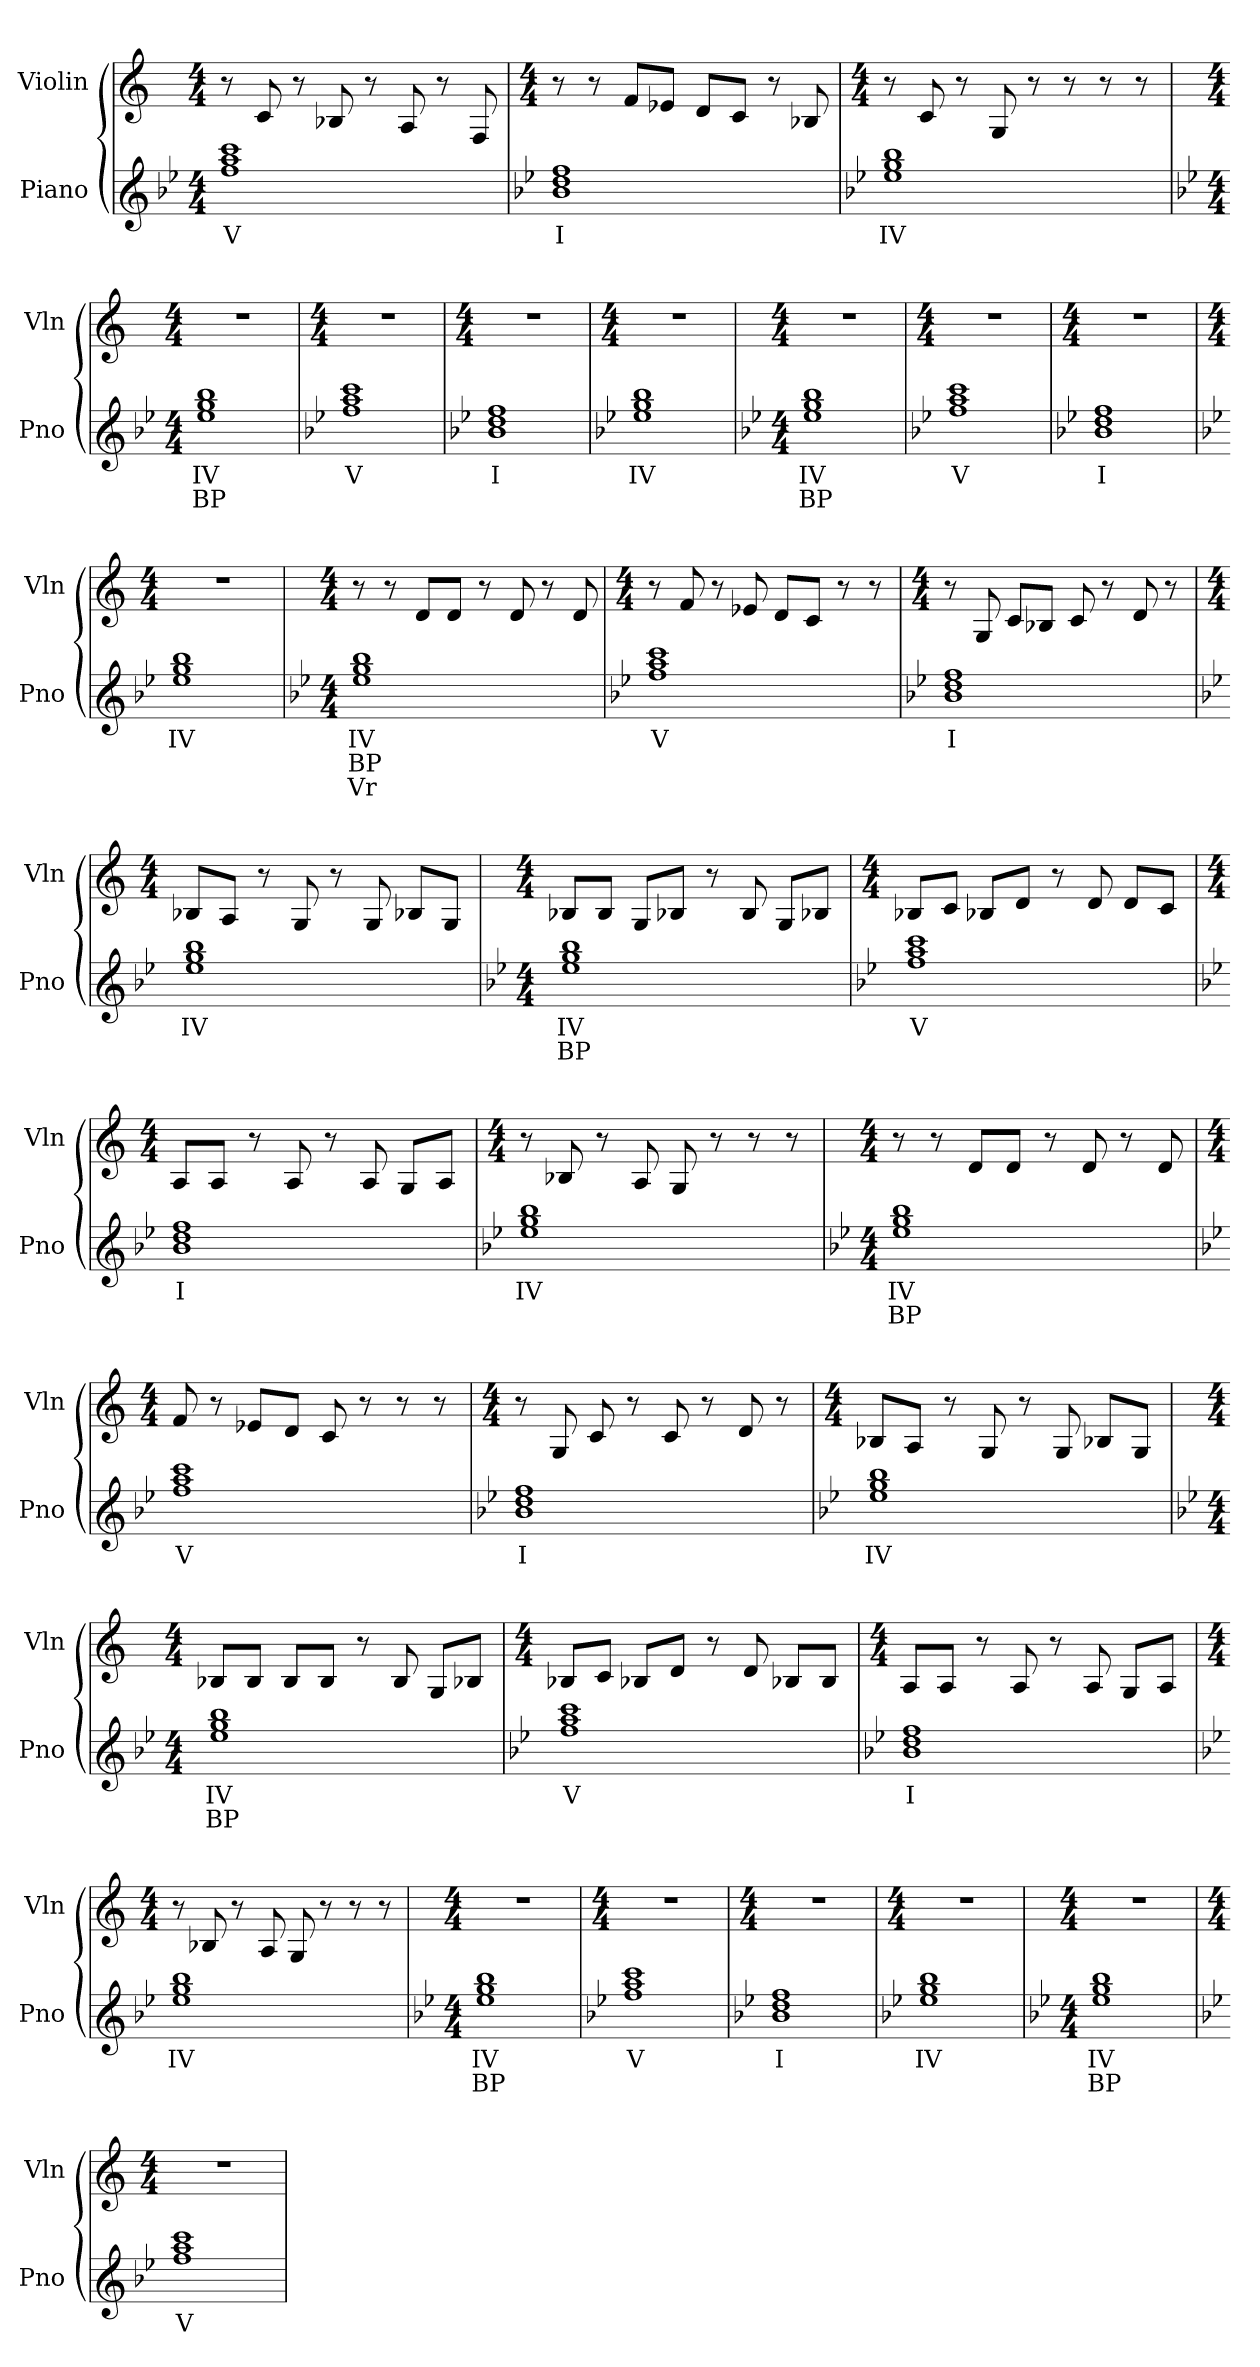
**kern	**text	**text	**text	**kern
*part2	*part2	*part2	*part2	*part1
*staff2	*staff2	*staff2	*staff2	*staff1
*I"Piano	*	*	*	*I"Violin
*I'Pno	*	*	*	*I'Vln
*k[b-e-]	*	*	*	*
*B-:	*	*	*	*
*M4/4	*	*	*	*M4/4
=	=	=	=	=
1ff 1aa 1ccc	V	.	.	8r
.	.	.	.	8c
.	.	.	.	8r
.	.	.	.	8B-X
.	.	.	.	8r
.	.	.	.	8A
.	.	.	.	8r
.	.	.	.	8F
=	=	=	=	=
*k[b-e-]	*	*	*	*
*B-:	*	*	*	*
*	*	*	*	*M4/4
1b- 1dd 1ff	I	.	.	8r
.	.	.	.	8r
.	.	.	.	8fL
.	.	.	.	8e-XJ
.	.	.	.	8dL
.	.	.	.	8cJ
.	.	.	.	8r
.	.	.	.	8B-X
=	=	=	=	=
*k[b-e-]	*	*	*	*
*B-:	*	*	*	*
*	*	*	*	*M4/4
1ee- 1gg 1bb-	IV	.	.	8r
.	.	.	.	8c
.	.	.	.	8r
.	.	.	.	8G
.	.	.	.	8r
.	.	.	.	8r
.	.	.	.	8r
.	.	.	.	8r
=	=	=	=	=
*k[b-e-]	*	*	*	*
*B-:	*	*	*	*
*M4/4	*	*	*	*M4/4
1ee- 1gg 1bb-	IV	BP	.	1r
=	=	=	=	=
*k[b-e-]	*	*	*	*
*B-:	*	*	*	*
*	*	*	*	*M4/4
1ff 1aa 1ccc	V	.	.	1r
=	=	=	=	=
*k[b-e-]	*	*	*	*
*B-:	*	*	*	*
*	*	*	*	*M4/4
1b- 1dd 1ff	I	.	.	1r
=	=	=	=	=
*k[b-e-]	*	*	*	*
*B-:	*	*	*	*
*	*	*	*	*M4/4
1ee- 1gg 1bb-	IV	.	.	1r
=	=	=	=	=
*k[b-e-]	*	*	*	*
*B-:	*	*	*	*
*M4/4	*	*	*	*M4/4
1ee- 1gg 1bb-	IV	BP	.	1r
=	=	=	=	=
*k[b-e-]	*	*	*	*
*B-:	*	*	*	*
*	*	*	*	*M4/4
1ff 1aa 1ccc	V	.	.	1r
=	=	=	=	=
*k[b-e-]	*	*	*	*
*B-:	*	*	*	*
*	*	*	*	*M4/4
1b- 1dd 1ff	I	.	.	1r
=	=	=	=	=
*k[b-e-]	*	*	*	*
*B-:	*	*	*	*
*	*	*	*	*M4/4
1ee- 1gg 1bb-	IV	.	.	1r
=	=	=	=	=
*k[b-e-]	*	*	*	*
*B-:	*	*	*	*
*M4/4	*	*	*	*M4/4
1ee- 1gg 1bb-	IV	BP	Vr	8r
.	.	.	.	8r
.	.	.	.	8dL
.	.	.	.	8dJ
.	.	.	.	8r
.	.	.	.	8d
.	.	.	.	8r
.	.	.	.	8d
=	=	=	=	=
*k[b-e-]	*	*	*	*
*B-:	*	*	*	*
*	*	*	*	*M4/4
1ff 1aa 1ccc	V	.	.	8r
.	.	.	.	8f
.	.	.	.	8r
.	.	.	.	8e-X
.	.	.	.	8dL
.	.	.	.	8cJ
.	.	.	.	8r
.	.	.	.	8r
=	=	=	=	=
*k[b-e-]	*	*	*	*
*B-:	*	*	*	*
*	*	*	*	*M4/4
1b- 1dd 1ff	I	.	.	8r
.	.	.	.	8G
.	.	.	.	8cL
.	.	.	.	8B-XJ
.	.	.	.	8c
.	.	.	.	8r
.	.	.	.	8d
.	.	.	.	8r
=	=	=	=	=
*k[b-e-]	*	*	*	*
*B-:	*	*	*	*
*	*	*	*	*M4/4
1ee- 1gg 1bb-	IV	.	.	8B-XL
.	.	.	.	8AJ
.	.	.	.	8r
.	.	.	.	8G
.	.	.	.	8r
.	.	.	.	8G
.	.	.	.	8B-XL
.	.	.	.	8GJ
=	=	=	=	=
*k[b-e-]	*	*	*	*
*B-:	*	*	*	*
*M4/4	*	*	*	*M4/4
1ee- 1gg 1bb-	IV	BP	.	8B-XL
.	.	.	.	8B-J
.	.	.	.	8GL
.	.	.	.	8B-XJ
.	.	.	.	8r
.	.	.	.	8B-
.	.	.	.	8GL
.	.	.	.	8B-XJ
=	=	=	=	=
*k[b-e-]	*	*	*	*
*B-:	*	*	*	*
*	*	*	*	*M4/4
1ff 1aa 1ccc	V	.	.	8B-XL
.	.	.	.	8cJ
.	.	.	.	8B-XL
.	.	.	.	8dJ
.	.	.	.	8r
.	.	.	.	8d
.	.	.	.	8dL
.	.	.	.	8cJ
=	=	=	=	=
*k[b-e-]	*	*	*	*
*B-:	*	*	*	*
*	*	*	*	*M4/4
1b- 1dd 1ff	I	.	.	8AL
.	.	.	.	8AJ
.	.	.	.	8r
.	.	.	.	8A
.	.	.	.	8r
.	.	.	.	8A
.	.	.	.	8GL
.	.	.	.	8AJ
=	=	=	=	=
*k[b-e-]	*	*	*	*
*B-:	*	*	*	*
*	*	*	*	*M4/4
1ee- 1gg 1bb-	IV	.	.	8r
.	.	.	.	8B-X
.	.	.	.	8r
.	.	.	.	8A
.	.	.	.	8G
.	.	.	.	8r
.	.	.	.	8r
.	.	.	.	8r
=	=	=	=	=
*k[b-e-]	*	*	*	*
*B-:	*	*	*	*
*M4/4	*	*	*	*M4/4
1ee- 1gg 1bb-	IV	BP	.	8r
.	.	.	.	8r
.	.	.	.	8dL
.	.	.	.	8dJ
.	.	.	.	8r
.	.	.	.	8d
.	.	.	.	8r
.	.	.	.	8d
=	=	=	=	=
*k[b-e-]	*	*	*	*
*B-:	*	*	*	*
*	*	*	*	*M4/4
1ff 1aa 1ccc	V	.	.	8f
.	.	.	.	8r
.	.	.	.	8e-XL
.	.	.	.	8dJ
.	.	.	.	8c
.	.	.	.	8r
.	.	.	.	8r
.	.	.	.	8r
=	=	=	=	=
*k[b-e-]	*	*	*	*
*B-:	*	*	*	*
*	*	*	*	*M4/4
1b- 1dd 1ff	I	.	.	8r
.	.	.	.	8G
.	.	.	.	8c
.	.	.	.	8r
.	.	.	.	8c
.	.	.	.	8r
.	.	.	.	8d
.	.	.	.	8r
=	=	=	=	=
*k[b-e-]	*	*	*	*
*B-:	*	*	*	*
*	*	*	*	*M4/4
1ee- 1gg 1bb-	IV	.	.	8B-XL
.	.	.	.	8AJ
.	.	.	.	8r
.	.	.	.	8G
.	.	.	.	8r
.	.	.	.	8G
.	.	.	.	8B-XL
.	.	.	.	8GJ
=	=	=	=	=
*k[b-e-]	*	*	*	*
*B-:	*	*	*	*
*M4/4	*	*	*	*M4/4
1ee- 1gg 1bb-	IV	BP	.	8B-XL
.	.	.	.	8B-J
.	.	.	.	8B-L
.	.	.	.	8B-J
.	.	.	.	8r
.	.	.	.	8B-
.	.	.	.	8GL
.	.	.	.	8B-XJ
=	=	=	=	=
*k[b-e-]	*	*	*	*
*B-:	*	*	*	*
*	*	*	*	*M4/4
1ff 1aa 1ccc	V	.	.	8B-XL
.	.	.	.	8cJ
.	.	.	.	8B-XL
.	.	.	.	8dJ
.	.	.	.	8r
.	.	.	.	8d
.	.	.	.	8B-XL
.	.	.	.	8B-J
=	=	=	=	=
*k[b-e-]	*	*	*	*
*B-:	*	*	*	*
*	*	*	*	*M4/4
1b- 1dd 1ff	I	.	.	8AL
.	.	.	.	8AJ
.	.	.	.	8r
.	.	.	.	8A
.	.	.	.	8r
.	.	.	.	8A
.	.	.	.	8GL
.	.	.	.	8AJ
=	=	=	=	=
*k[b-e-]	*	*	*	*
*B-:	*	*	*	*
*	*	*	*	*M4/4
1ee- 1gg 1bb-	IV	.	.	8r
.	.	.	.	8B-X
.	.	.	.	8r
.	.	.	.	8A
.	.	.	.	8G
.	.	.	.	8r
.	.	.	.	8r
.	.	.	.	8r
=	=	=	=	=
*k[b-e-]	*	*	*	*
*B-:	*	*	*	*
*M4/4	*	*	*	*M4/4
1ee- 1gg 1bb-	IV	BP	.	1r
=	=	=	=	=
*k[b-e-]	*	*	*	*
*B-:	*	*	*	*
*	*	*	*	*M4/4
1ff 1aa 1ccc	V	.	.	1r
=	=	=	=	=
*k[b-e-]	*	*	*	*
*B-:	*	*	*	*
*	*	*	*	*M4/4
1b- 1dd 1ff	I	.	.	1r
=	=	=	=	=
*k[b-e-]	*	*	*	*
*B-:	*	*	*	*
*	*	*	*	*M4/4
1ee- 1gg 1bb-	IV	.	.	1r
=	=	=	=	=
*k[b-e-]	*	*	*	*
*B-:	*	*	*	*
*M4/4	*	*	*	*M4/4
1ee- 1gg 1bb-	IV	BP	.	1r
=	=	=	=	=
*k[b-e-]	*	*	*	*
*B-:	*	*	*	*
*	*	*	*	*M4/4
1ff 1aa 1ccc	V	.	.	1r
=	=	=	=	=
*-	*-	*-	*-	*-
